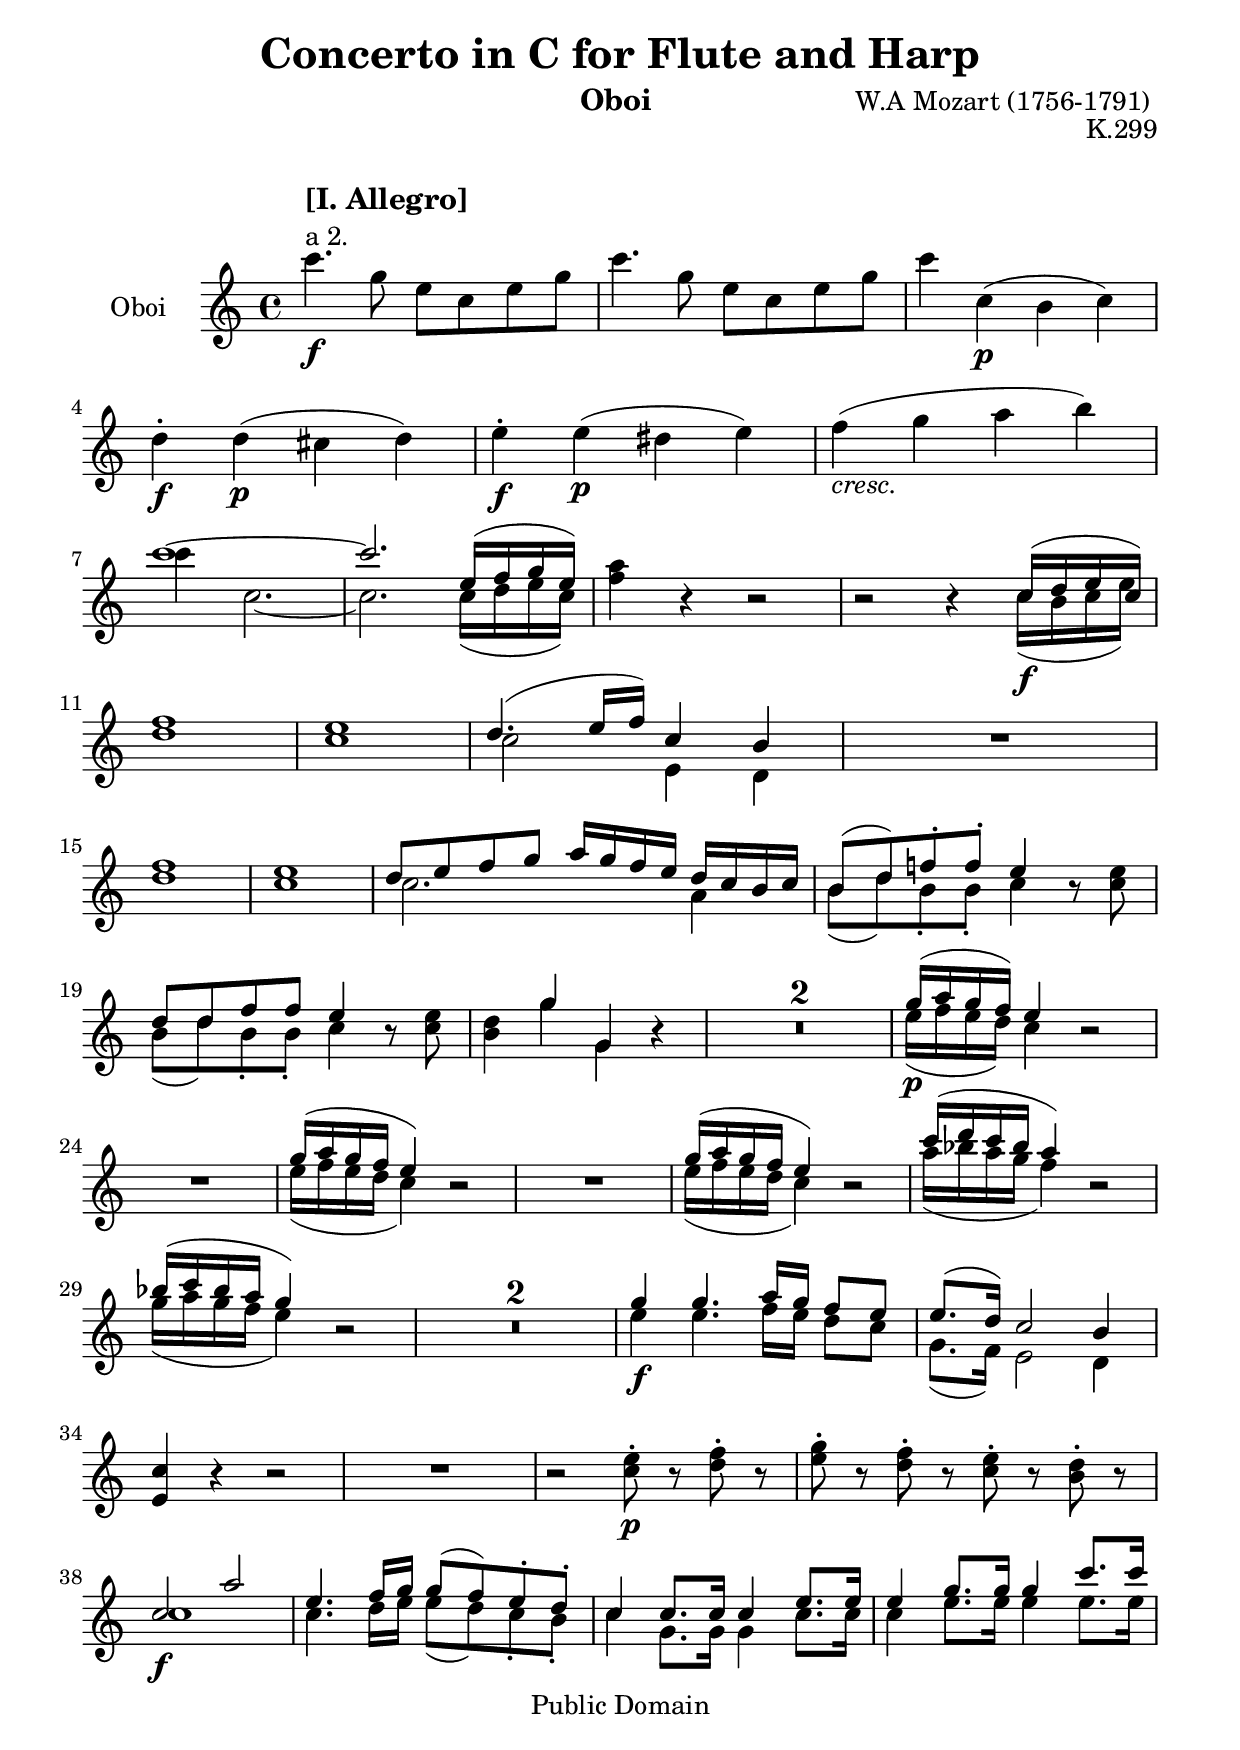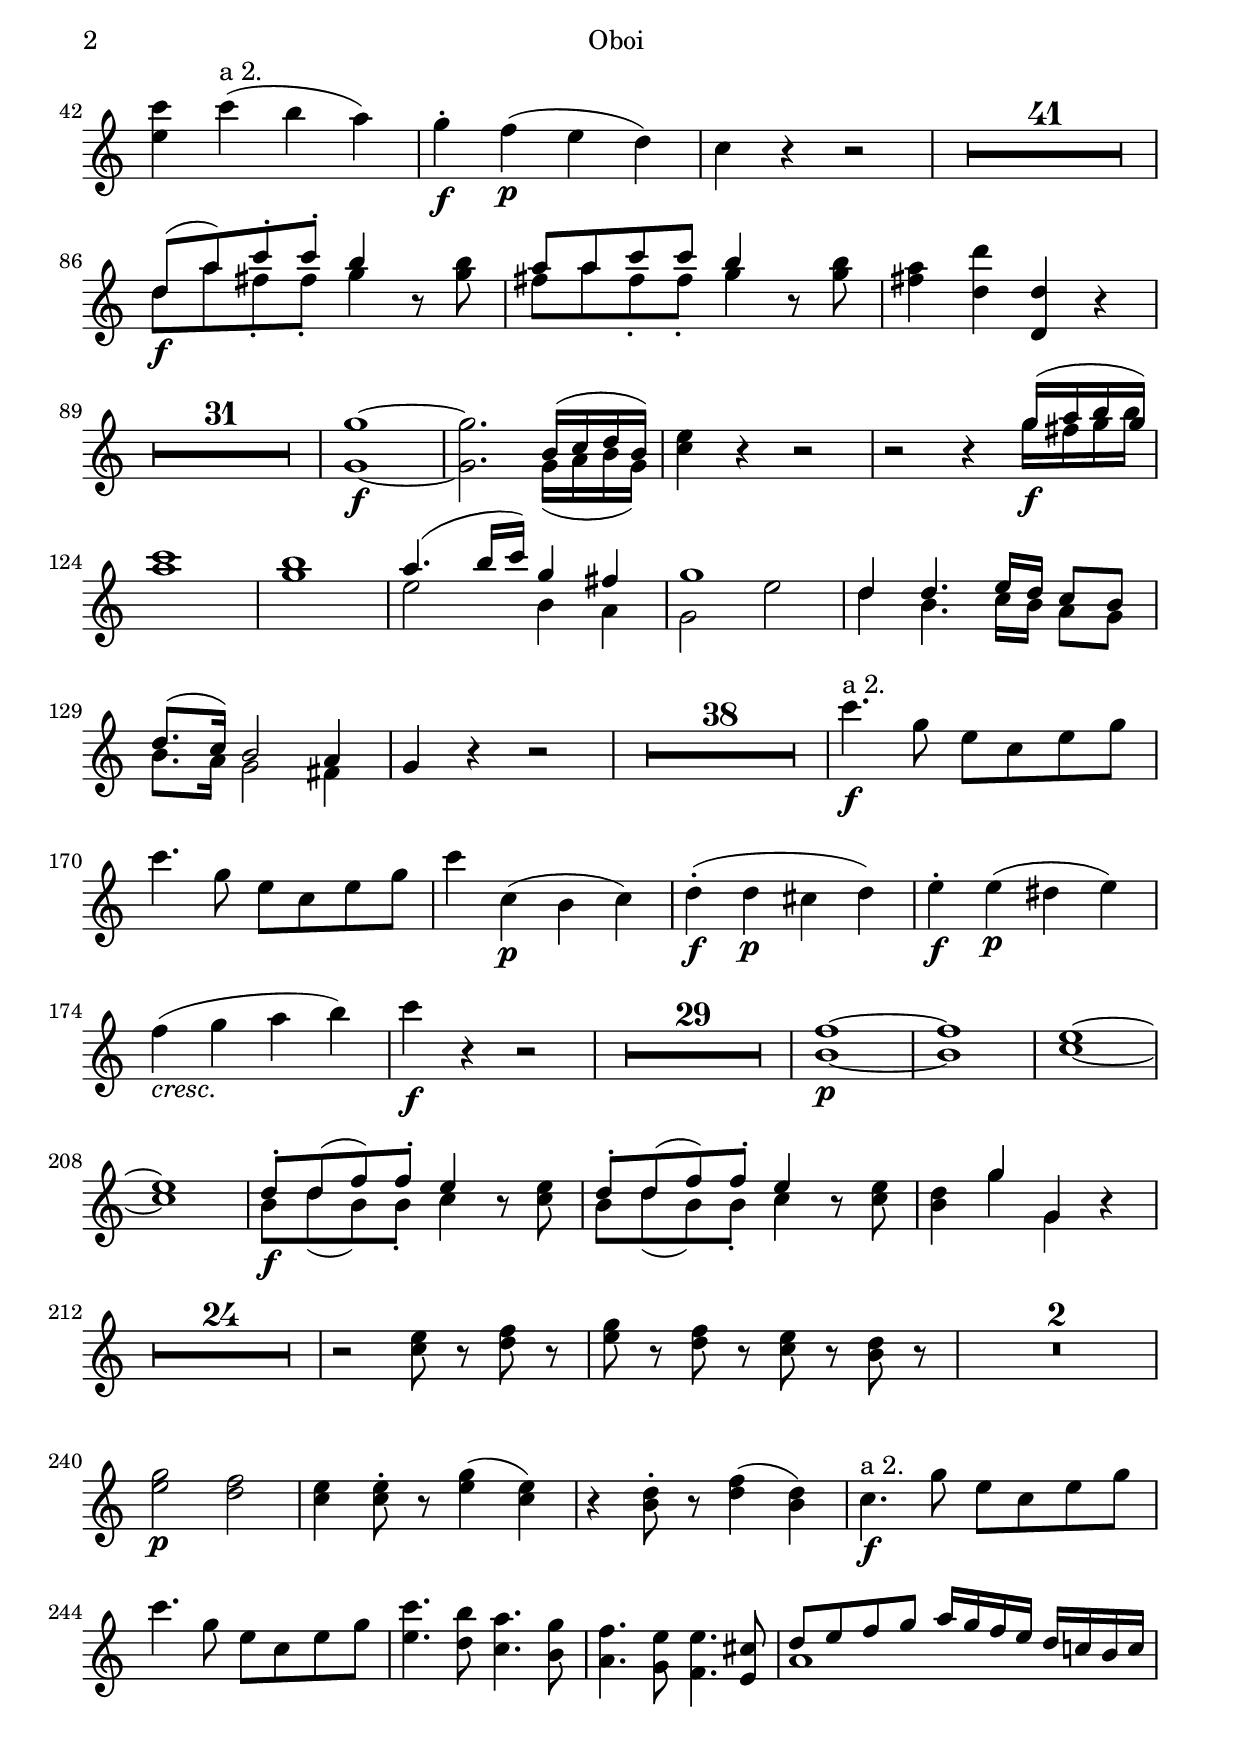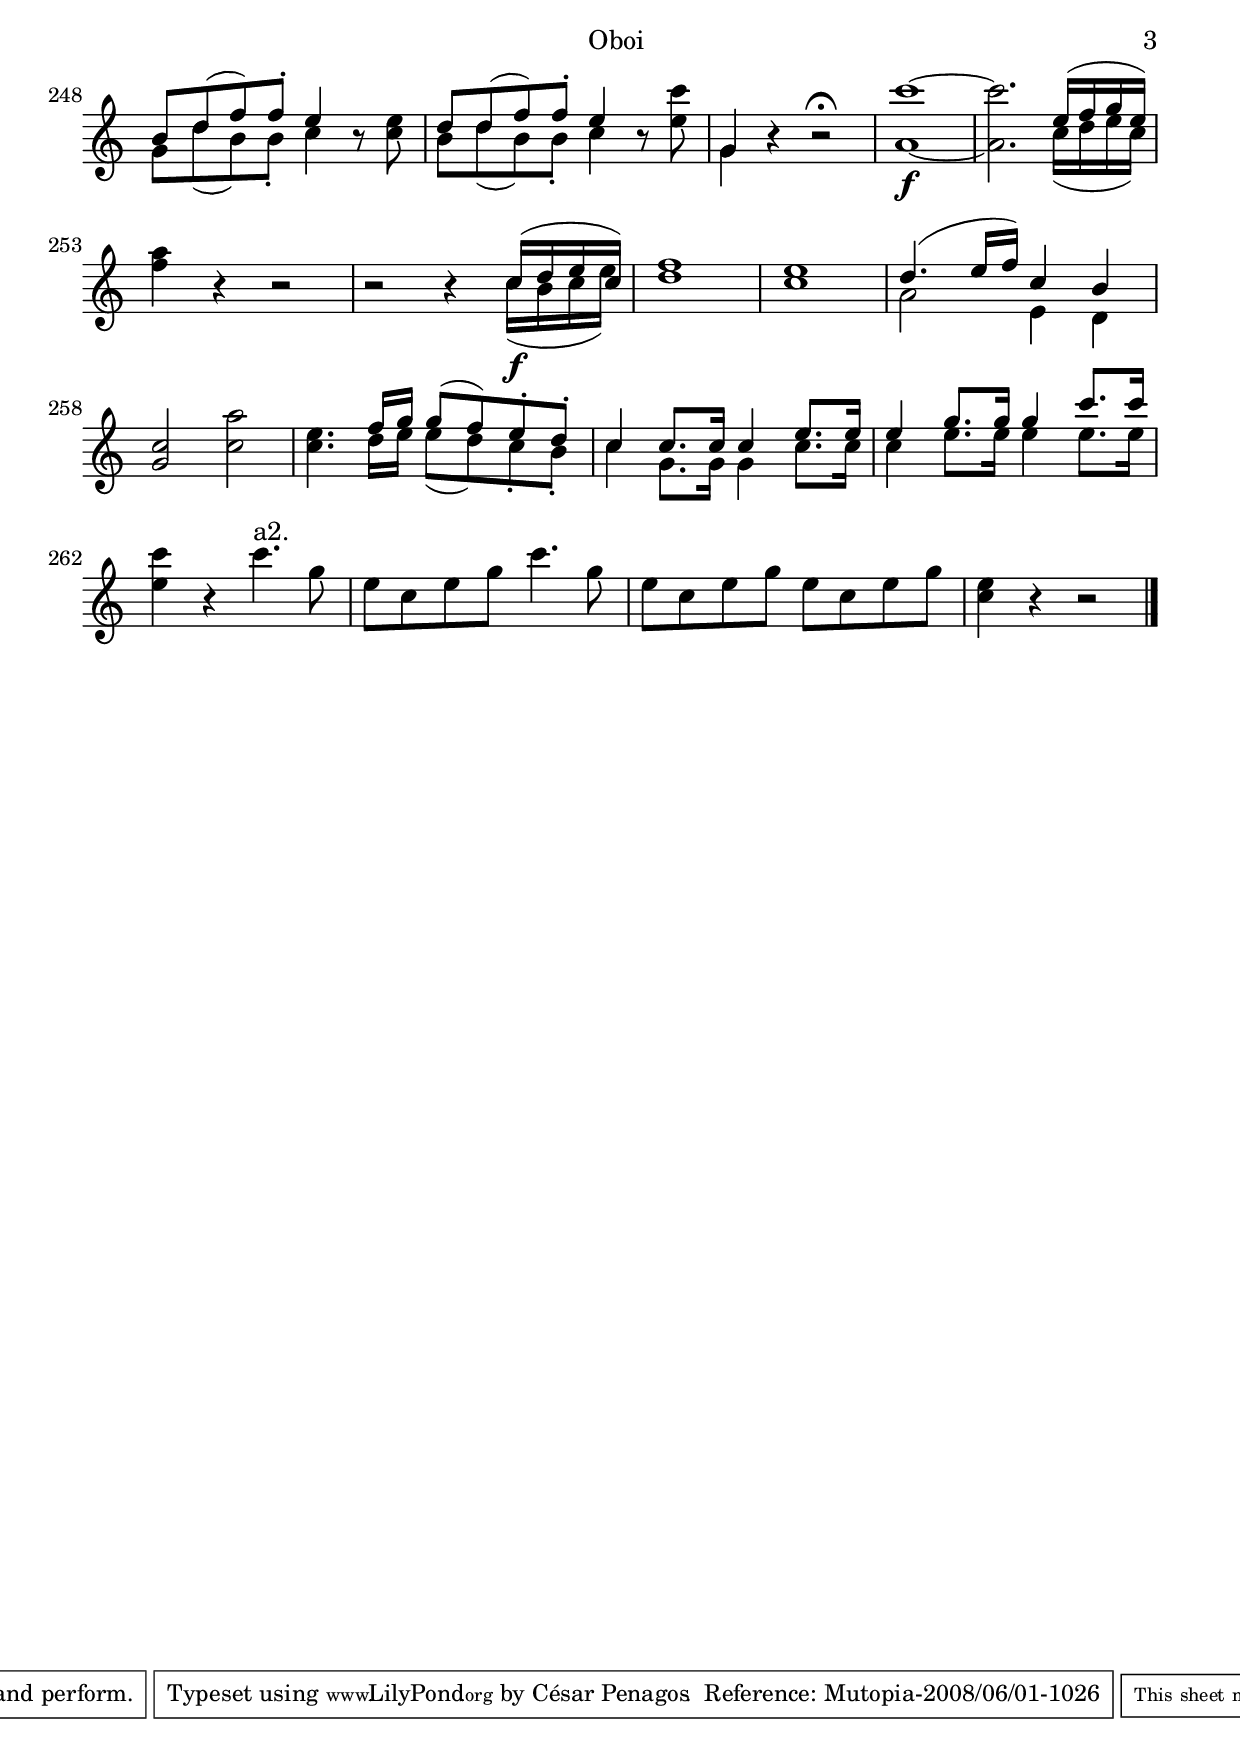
\version "2.11.43"
#(set-global-staff-size 23)
\include "Misdefiniciones.ly"
#(ly:set-option 'point-and-click #f)

\header{
          title= "Concerto in C for Flute and Harp"
          composer = " W.A Mozart (1756-1791) "
          opus = "K.299"
          instrument = "Oboi "
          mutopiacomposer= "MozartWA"
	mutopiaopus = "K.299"
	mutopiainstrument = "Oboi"
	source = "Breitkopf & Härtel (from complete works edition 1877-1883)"
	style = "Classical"
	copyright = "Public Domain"
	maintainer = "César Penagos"
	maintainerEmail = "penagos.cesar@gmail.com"
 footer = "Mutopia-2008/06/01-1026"
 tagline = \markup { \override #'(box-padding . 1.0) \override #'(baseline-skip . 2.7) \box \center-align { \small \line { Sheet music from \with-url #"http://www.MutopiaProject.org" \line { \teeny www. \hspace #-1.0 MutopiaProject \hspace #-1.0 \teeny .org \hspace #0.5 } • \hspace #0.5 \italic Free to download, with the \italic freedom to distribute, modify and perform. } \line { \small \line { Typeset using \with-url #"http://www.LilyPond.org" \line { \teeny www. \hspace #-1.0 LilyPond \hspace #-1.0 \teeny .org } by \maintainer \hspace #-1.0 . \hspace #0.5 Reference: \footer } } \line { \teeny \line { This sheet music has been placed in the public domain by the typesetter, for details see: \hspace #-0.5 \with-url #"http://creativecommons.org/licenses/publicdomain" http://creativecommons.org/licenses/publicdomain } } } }
}

oboiNotes = \relative c''{
 \override Score.MetronomeMark #' transparent = ##t
\set Staff.instrumentName = "Oboi"
\set Staff.midiInstrument = "oboe"
\set Score.skipBars = ##t
\tempo 4=110
\time 4/4
\key c \major 

% Page 1 

               c'4.^\markup \column {  \bold \large "[I. Allegro] " "a 2." } \f  g8 e c e g | 
               c4. g8 e c e g |
               c4 c, \p (b c) | 
               d-. \f d \p (cis d) | 
               e-. \f e \p (dis e) | 
               f_\markup{\italic "cresc."} (g a b) | \break
               <<{c1~} \\{c4 c,2.~}>> |
               <<{c'2. e,16 (f g  e) }\\{ c2. c16 (d e c )}>>
               
               <f a >4 r r2 |
               r r4 <<{ c16 \f (d e c) }\\{ c16 (b c e) }>>|
               <d f>1 |
               <c e> |
               <<{ d4. (e16 f) c4 b}\\{c2 e,4 d }>>|
               R1| \break
               < d' f>1 |
               
%pagina 2 

               <c e> |
               <<{ d8 e f g a16 g f e d c b c}\\{c2. a4 }>>|
               <<{b8 (d ) f!-. f-. e4  }\\{ b8 (d) b-. b-. c4  }>> r8 < c e>8 |\break
               <<{d8 d f f e4}\\{b8 (d8 ) b-. b-. c4}>> r8 <c e>8 |
               <b d >4 <<{g' }\\{g}>> <<{g,}\\{ g}>> r |
               R1*2 |
               
               <<{g'16 \p (a g f ) e4} \\{ e16 (f e d ) c4}>> r2 |
               R1|
               <<{g'16 (a g f e4)}\\{ e16 (f e d c4)}>> r2 |
               R1|
               <<{g'16 (a g f e4) }\\{e16 (f e d c4)}>> r2|
               <<{c'16 (d c bes a4)}\\{a16 (bes a g f4)}>> r2 |
               <<{bes16 (c bes a g4)}\\{g16 (a g f e4) }>> r2 |
               R1*2|
               
%pagina 3 

               
               <<{g4 \f g4. a16 g f8 e}\\{e4 e4. f16 e d8 c}>>|
               <<{e8. (d16) c2 b4 }\\{g8. (f16) e2 d4 }>>|
               <e c' >4 r r2 |
               R1|
               r2 <c' e>8-.  \p r < d f>-. r |
               <e g>-. r <d f>-. r <c e>-. r < b d>-. r |
               
               <<{c2 \f a'}\\{c,1}>>|
               <<{ e4. f16 g g8 (f) e-. d-. }\\{c4. d16 e e8 (d) c-. b-. }>>|
               <<{c4 c8. c16 c4 e8. e16}\\{c4 g8. g16 g4 c8. c16}>>|
               <<{e4 g8. g16 g4 c8. c16}\\{c,4 e8. e16 e4 e8. e16}>>|\break
               <e c'>4 c'^"a 2." (b a) |
               g-. \f f \p (e d) | 
               
%paginas 4 a 7 

               c4 r r2 | 
               R1*41|
               
%pagina 8, 9, 10

               <<{d8 \f (a') c-. c-. b4}\\{d,8 a' fis-. fis-.g4 }>> r8 <g b>8 |
               <<{a8 a c c b4}\\{fis8 a fis-. fis-. g4 }>> r8 <g b>8 |
               <fis a>4 <d d'> <d, d'> r |
               
              R1*31|
              
%pagina 11, 12, 13

               <g g'>1\f ~|
               <g g'>2. <<{b16 (c d b)}\\{g (a b g)}>>|
               <c e>4 r r2 |
               r r4 <<{g'16 \f (a b g)}\\{g fis g b}>>|
               <a c>1 |
               <g b> |
               <<{a4. (b16 c ) g4 fis}\\{ e2 b4 a }>>|
               <<{g'1}\\{g,2 e'}>> | 
               <<{d4 d4. e16 d c8 b }\\{ d4 b4. c16 b a8 g}>>|
               <<{d'8. (c16) b2 a4 }\\{b8. a16 g2 fis4}>>|
               g4 r r2 |
               R1*38|
               
%paagina 14

               c'4.^"a 2."  \f g8 e c e g |
               c4. g8 e c e g |
               c4 c, \p (b c) |
               
%pagina 15, 16,17
               
               d4-. (\f d \p (cis d) |
               e-. \f e \p (dis e) |
               f_\cresc (g a b ) |
               c \f r r2 |
               
               R1*29|
               
%pagina 18, 19

               <b, f'>1 \p~|
               <b f'> |
               <c e> ~|
               <c e> |
               <<{d8-. \f d (f) f-.  e4}\\{b8 d (b) b-. c4}>> r8 < c e>8 |
               <<{d8-. d (f) f-. e4}\\{b8 d (b) b-. c4}>> r8 <c e>8 |
               < b d>4 <<{g'}\\{g}>> <<{g,}\\{g}>> r4 |
               R1*24|
               
%pagina 20

               r2 <c e>8 r <d f> r |
               <e g> r < d f> r < c e> r <b d > r |
               R1*2|
               
%pagina 21 

               < e g >2 \p < d f> |
               < c e>4 < c e>8-. r < e g>4 ( <c e>) |
               r4 < b d >8-.  r <d f>4 ( < b d>) |
               c4.^"a 2." \f g'8 e c e g  |
               c4. g8 e c e g|
               <e c'>4. < d b'>8 <c a'>4. < b g'>8|
               < a f'>4. < g e'>8 < f e'>4. <e cis'>8 |
               
               <<{ d'8 e f g a16 g f e d c! b c}\\{ a1}>>|
               <<{b8 d (f) f-. e4}\\{g,8 d' (b) b-. c4}>> r8 < c e>|
               <<{ d8 d (f) f-. e4}\\{b8 d (b) b-. c4}>> r8 <e c'> |
               <<{g,4}\\{g}>> r r2 \fermata |
               <a c'>1 \f ~
               <a c'>2. <<{ e'16 (f g e)}\\{c16 ( d  e c)}>>|
               < f a>4 r r2 |
               
%pagina 22 

               r2 r4 <<{ c16 \f ( d e c)}\\{c( b c e)}>>|
               < d f>1 |
               <c e>|
               <<{d4. (e16 f) c4 b }\\{ a2  e4 d }>> |
               <g c>2 <c a'> |
               < c e >4.  <<{f16 g g8 (f) e-. d-. }\\{ d16 e e8 (d) c-. b-. }>>|
               <<{c4 c8. c16 c4 e8. e16 }\\{c4 g8. g16 g4 c8. c16 }>> 
               <<{ e4 g8. g16 g4 c8. c16}\\{ c,4 e8. e16 e 4 e8. e16}>>|
               <e c'>4 r c'4.^"a2."  g8 |
               e c e g c4. g8 |
               e c e g e c e g |
               < c, e>4 r r2 \bar "|." 
               
}

\score {
               \new Staff =
               oboi  \oboiNotes
               
               \midi{}
               \layout{
               indent = 2\cm
               }
               
}

\paper{
                              
                #(define page-breaking ly:page-turn-breaking)
                
                 between-system-padding = 8\mm
                 print-page-number = ##t
                 line-width=182\mm
                 ragged-last-bottom = ##t
     }
